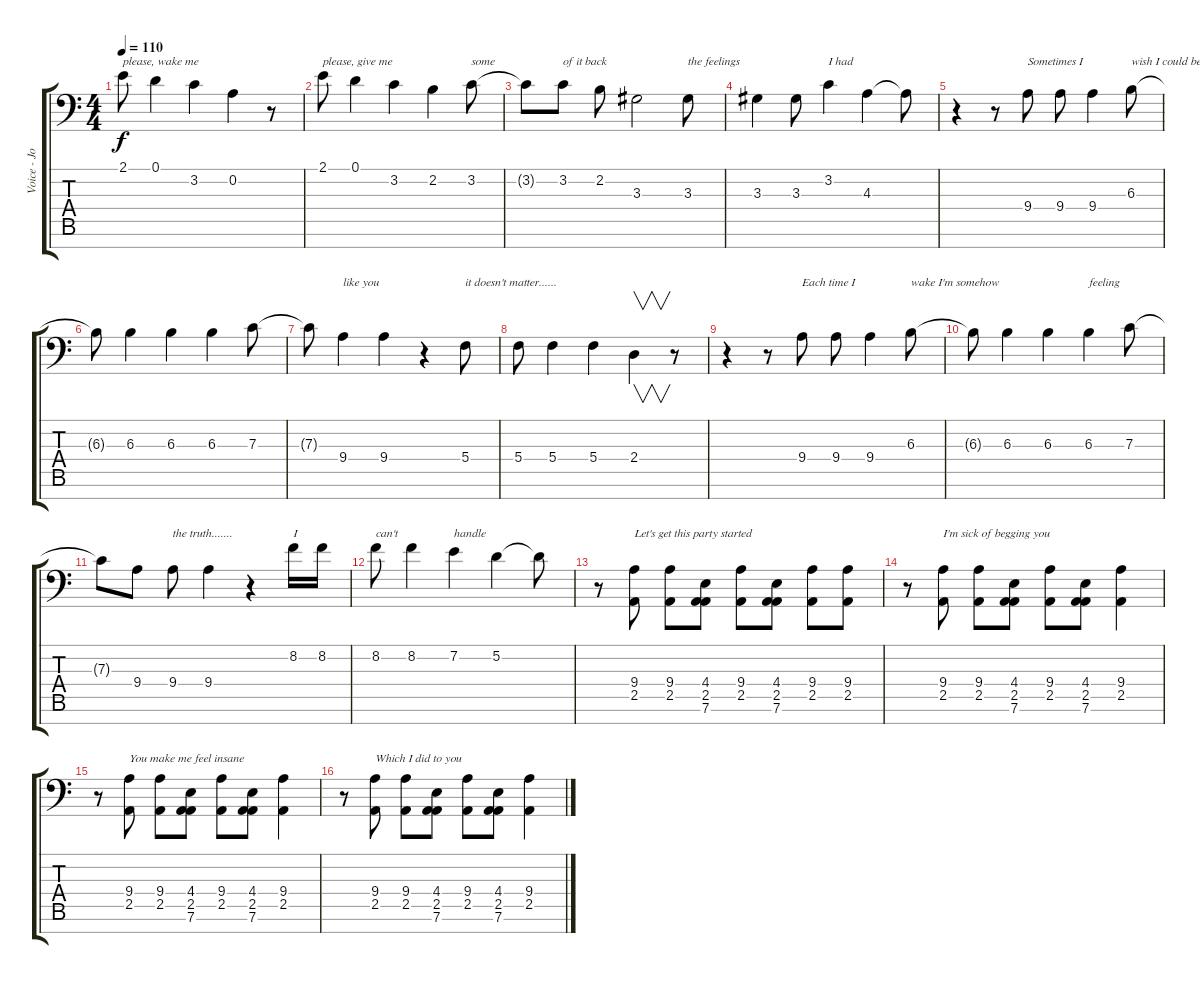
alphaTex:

\track ("Voice - Jonathan Davis" "Voice - Jo") {instrument bagpipe}
\staff {score tabs}
\tuning (D4 A3 F3 C3 G2 D2 A1) {hide}
\ts (4 4)
\tempo 110
\clef f4
\ks c
2.1.8{txt "please, wake me" dy f} 0.1.4 3.2.4 0.2.4 r.8 |
2.1.8{txt "please, give me"} 0.1.4 3.2.4 2.2.4 3.2.8{txt "some"} |
3.2{t}.8 3.2.8{txt "of it back"} 2.2.8 3.3.2 3.3.8{txt "the feelings"} |
3.3.4 3.3.8 3.2.4{txt "I had"} 4.3.4 4.3{t}.8 |
r.4 r.8 9.4.8{txt "Sometimes I"} 9.4.8 9.4.4 6.3.8{txt "wish I could be strong"} |
6.3{t}.8 6.3.4 6.3.4 6.3.4 7.3.8 |
7.3{t}.8 9.4.4{txt "like you"} 9.4.4 r.4 5.4.8{txt "it doesn't matter......"} |
5.4.8 5.4.4 5.4.4 2.4.4{v} r.8 |
r.4 r.8 9.4.8{txt "Each time I"} 9.4.8 9.4.4 6.3.8{txt "wake I'm somehow"} |
6.3{t}.8 6.3.4 6.3.4 6.3.4{txt "feeling"} 7.3.8 |
7.3{t}.8 9.4.8 9.4.8{txt "the truth......."} 9.4.4 r.4 8.2.16{txt "I"} 8.2.16 |
8.2.8{txt "can't "} 8.2.4 7.2.4{txt "handle"} 5.2.4 5.2{t}.8 |
r.8 (9.4 2.5).8{txt "Let's get this party started"} (9.4 2.5).8 (4.4 2.5 7.6).8 (9.4 2.5).8 (4.4 2.5 7.6).8 (9.4 2.5).8 (9.4 2.5).8 |
r.8 (9.4 2.5).8{txt "I'm sick of begging you"} (9.4 2.5).8 (4.4 2.5 7.6).8 (9.4 2.5).8 (4.4 2.5 7.6).8 (9.4 2.5).4 |
r.8 (9.4 2.5).8{txt "You make me feel insane"} (9.4 2.5).8 (4.4 2.5 7.6).8 (9.4 2.5).8 (4.4 2.5 7.6).8 (9.4 2.5).4 |
r.8 (9.4 2.5).8{txt "Which I did to you"} (9.4 2.5).8 (4.4 2.5 7.6).8 (9.4 2.5).8 (4.4 2.5 7.6).8 (9.4 2.5).4
